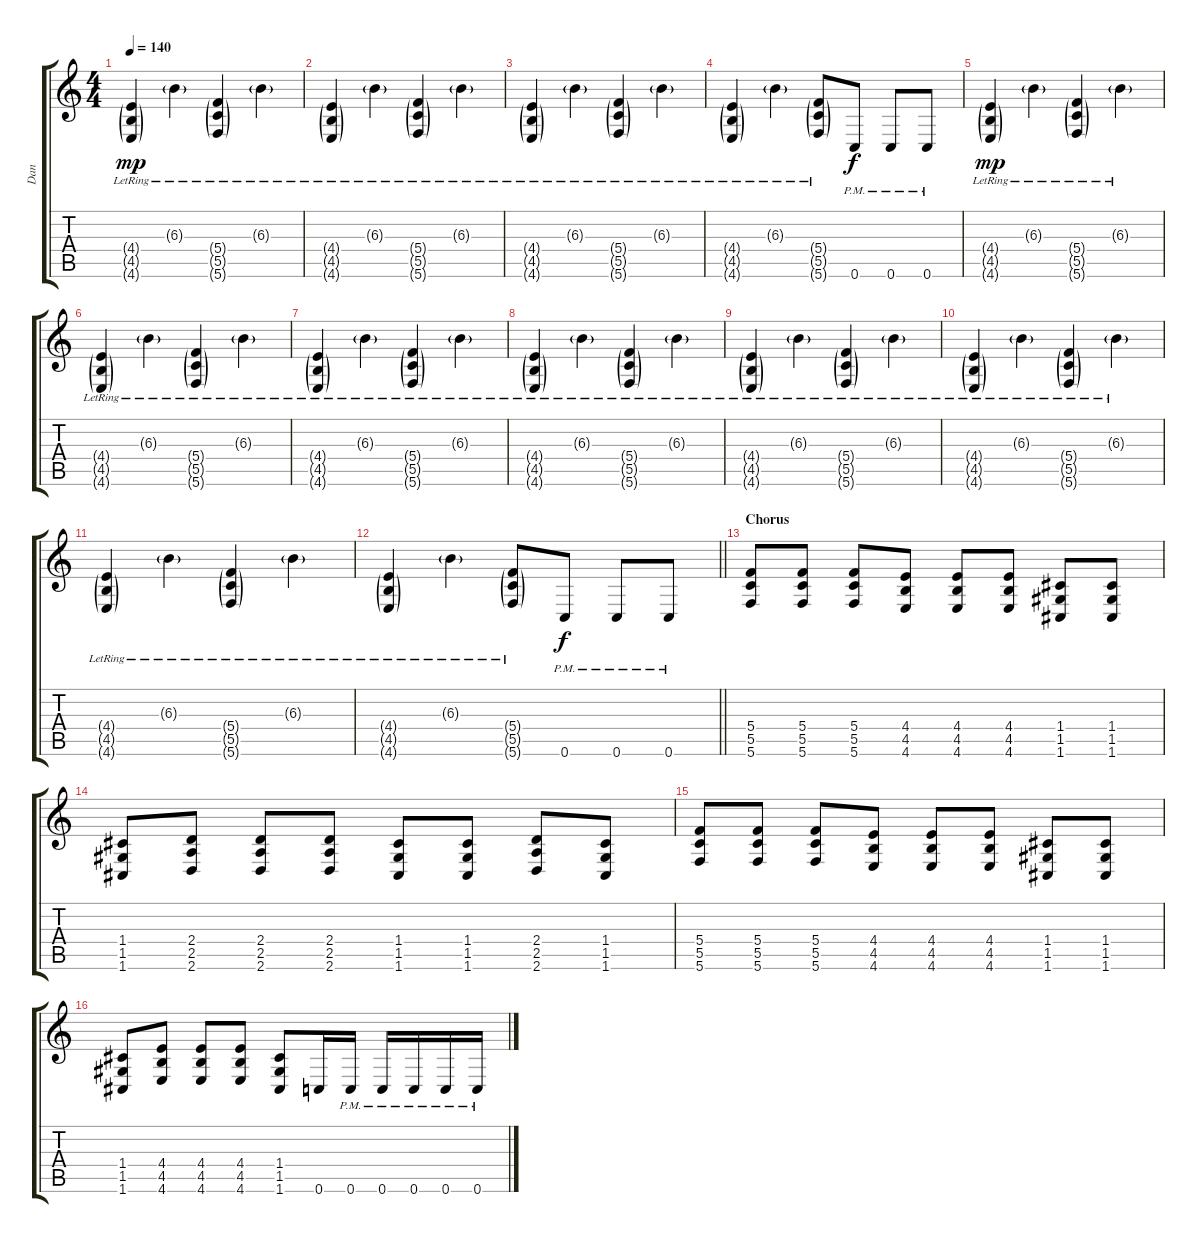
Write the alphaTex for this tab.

\track ("Dan" "Dan") {instrument distortionguitar}
\staff {score tabs}
\tuning (D4 A3 F3 C3 G2 C2) {hide}
\ts (4 4)
\tempo 140
\clef g2
\ks c
(4.4{g lr} 4.5{g lr} 4.6{g lr}).4{dy mp} 6.3{g lr}.4 (5.4{g lr} 5.5{g lr} 5.6{g lr}).4 6.3{g lr}.4 |
(4.4{g lr} 4.5{g lr} 4.6{g lr}).4 6.3{g lr}.4 (5.4{g lr} 5.5{g lr} 5.6{g lr}).4 6.3{g lr}.4 |
(4.4{g lr} 4.5{g lr} 4.6{g lr}).4 6.3{g lr}.4 (5.4{g lr} 5.5{g lr} 5.6{g lr}).4 6.3{g lr}.4 |
(4.4{g lr} 4.5{g lr} 4.6{g lr}).4 6.3{g lr}.4 (5.4{g lr} 5.5{g lr} 5.6{g lr}).8 0.6{pm}.8{dy f} 0.6{pm}.8 0.6{pm}.8 |
(4.4{g lr} 4.5{g lr} 4.6{g lr}).4{dy mp} 6.3{g lr}.4 (5.4{g lr} 5.5{g lr} 5.6{g lr}).4 6.3{g lr}.4 |
(4.4{g lr} 4.5{g lr} 4.6{g lr}).4 6.3{g lr}.4 (5.4{g lr} 5.5{g lr} 5.6{g lr}).4 6.3{g lr}.4 |
(4.4{g lr} 4.5{g lr} 4.6{g lr}).4 6.3{g lr}.4 (5.4{g lr} 5.5{g lr} 5.6{g lr}).4 6.3{g lr}.4 |
(4.4{g lr} 4.5{g lr} 4.6{g lr}).4 6.3{g lr}.4 (5.4{g lr} 5.5{g lr} 5.6{g lr}).4 6.3{g lr}.4 |
(4.4{g lr} 4.5{g lr} 4.6{g lr}).4 6.3{g lr}.4 (5.4{g lr} 5.5{g lr} 5.6{g lr}).4 6.3{g lr}.4 |
(4.4{g lr} 4.5{g lr} 4.6{g lr}).4 6.3{g lr}.4 (5.4{g lr} 5.5{g lr} 5.6{g lr}).4 6.3{g lr}.4 |
(4.4{g lr} 4.5{g lr} 4.6{g lr}).4 6.3{g lr}.4 (5.4{g lr} 5.5{g lr} 5.6{g lr}).4 6.3{g lr}.4 |
\barLineRight lightlight
(4.4{g lr} 4.5{g lr} 4.6{g lr}).4 6.3{g lr}.4 (5.4{g lr} 5.5{g lr} 5.6{g lr}).8 0.6{pm}.8{dy f} 0.6{pm}.8 0.6{pm}.8 |
\section ("" "Chorus")
(5.4 5.5 5.6).8 (5.4 5.5 5.6).8 (5.4 5.5 5.6).8 (4.4 4.5 4.6).8 (4.4 4.5 4.6).8 (4.4 4.5 4.6).8 (1.4 1.5 1.6).8 (1.4 1.5 1.6).8 |
(1.4 1.5 1.6).8 (2.4 2.5 2.6).8 (2.4 2.5 2.6).8 (2.4 2.5 2.6).8 (1.4 1.5 1.6).8 (1.4 1.5 1.6).8 (2.4 2.5 2.6).8 (1.4 1.5 1.6).8 |
(5.4 5.5 5.6).8 (5.4 5.5 5.6).8 (5.4 5.5 5.6).8 (4.4 4.5 4.6).8 (4.4 4.5 4.6).8 (4.4 4.5 4.6).8 (1.4 1.5 1.6).8 (1.4 1.5 1.6).8 |
(1.4 1.5 1.6).8 (4.4 4.5 4.6).8 (4.4 4.5 4.6).8 (4.4 4.5 4.6).8 (1.4 1.5 1.6).8 0.6.16 0.6{pm}.16 0.6{pm}.16 0.6{pm}.16 0.6{pm}.16 0.6{pm}.16
